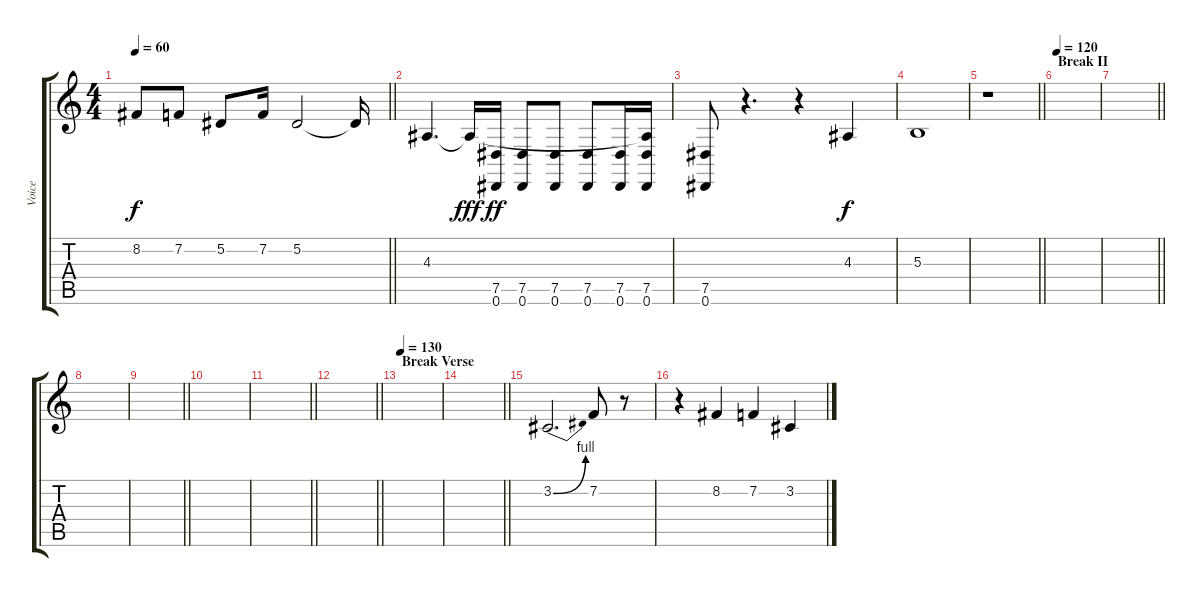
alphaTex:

\track ("Voice" "Voice") {instrument lead6voice}
\staff {score tabs}
\tuning (Eb4 Bb3 Gb3 Db3 Ab2 Eb2) {hide}
\ts (4 4)
\tempo 60
\clef g2
\barLineRight lightlight
\ks c
8.2.8{dy f} 7.2.8 5.2.8 7.2.16 5.2.2 5.2{t}.16 |
4.3.4{d} 4.3{t}.16{dy fff} (7.5 0.6).16{dy ff} (7.5 0.6).8 (7.5 0.6).8 (7.5 0.6).8 (7.5 0.6).16 (4.3{t} 7.5 0.6).16 |
(7.5 0.6).8 r.4{d} r.4 4.3.4{dy f} |
5.3.1 |
\barLineRight lightlight
r.1 |
\section ("" "Break II")
\tempo 120
|
\barLineRight lightlight
|
|
\barLineRight lightlight
|
|
\barLineRight lightlight
|
\barLineRight lightlight
|
\section ("" "Break Verse")
\tempo 130
|
\barLineRight lightlight
|
3.2{be (bend 0 0 60 4)}.2{d} 7.2.8 r.8 |
r.4 8.2.4 7.2.4 3.2.4
